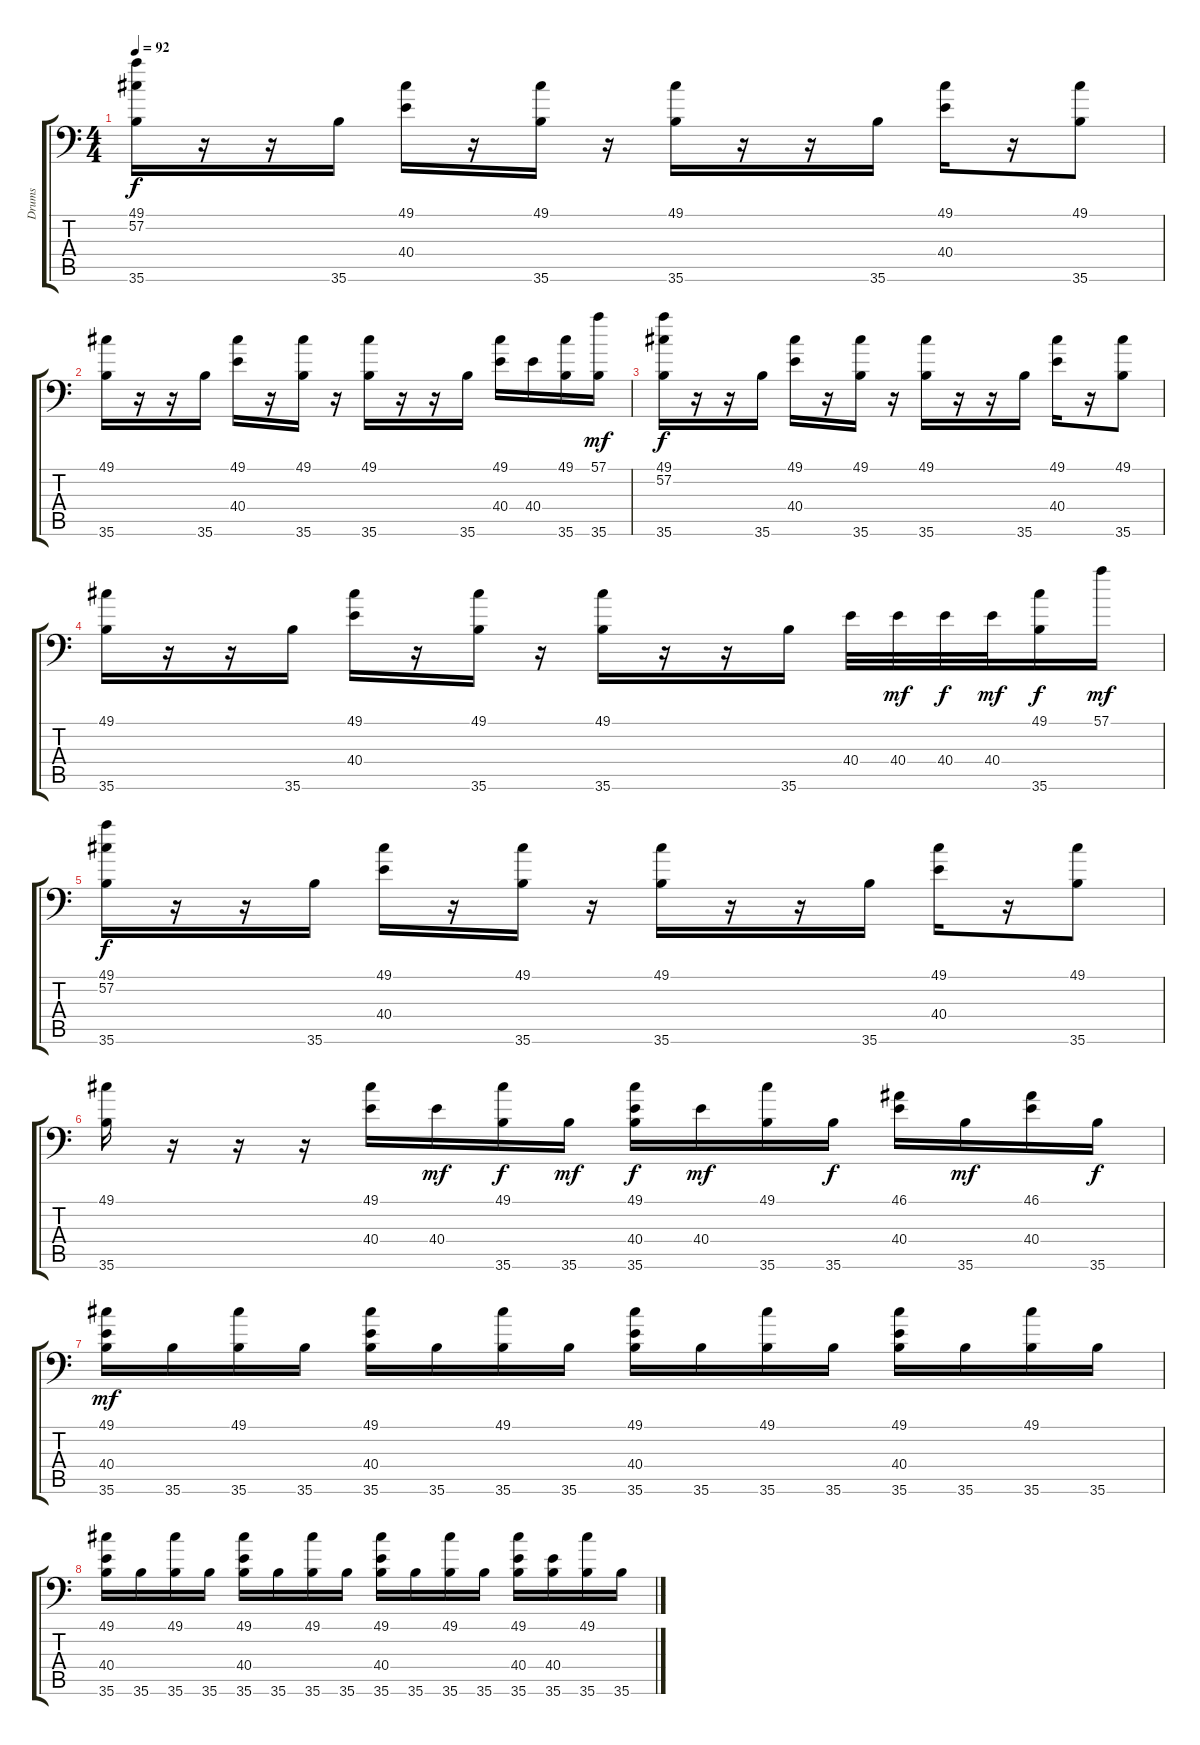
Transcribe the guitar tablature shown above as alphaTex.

\track ("Drums" "Drums") {instrument acousticgrandpiano}
\staff {score tabs}
\tuning (C-1 C-1 C-1 C-1 C-1 C-1) {hide}
\ts (4 4)
\tempo 92
\clef f4
\ks c
(49.1 57.2 35.6).16{dy f} r.16 r.16 35.6.16 (49.1 40.4).16 r.16 (49.1 35.6).16 r.16 (49.1 35.6).16 r.16 r.16 35.6.16 (49.1 40.4).16 r.16 (49.1 35.6).8 |
(49.1 35.6).16 r.16 r.16 35.6.16 (49.1 40.4).16 r.16 (49.1 35.6).16 r.16 (49.1 35.6).16 r.16 r.16 35.6.16 (49.1 40.4).16 40.4.16 (49.1 35.6).16 (57.1 35.6).16{dy mf} |
(49.1 57.2 35.6).16{dy f} r.16 r.16 35.6.16 (49.1 40.4).16 r.16 (49.1 35.6).16 r.16 (49.1 35.6).16 r.16 r.16 35.6.16 (49.1 40.4).16 r.16 (49.1 35.6).8 |
(49.1 35.6).16 r.16 r.16 35.6.16 (49.1 40.4).16 r.16 (49.1 35.6).16 r.16 (49.1 35.6).16 r.16 r.16 35.6.16 40.4.32 40.4.32{dy mf} 40.4.32{dy f} 40.4.32{dy mf} (49.1 35.6).16{dy f} 57.1.16{dy mf} |
(49.1 57.2 35.6).16{dy f} r.16 r.16 35.6.16 (49.1 40.4).16 r.16 (49.1 35.6).16 r.16 (49.1 35.6).16 r.16 r.16 35.6.16 (49.1 40.4).16 r.16 (49.1 35.6).8 |
(49.1 35.6).16 r.16 r.16 r.16 (49.1 40.4).16 40.4.16{dy mf} (49.1 35.6).16{dy f} 35.6.16{dy mf} (49.1 40.4 35.6).16{dy f} 40.4.16{dy mf} (49.1 35.6).16 35.6.16{dy f} (46.1 40.4).16 35.6.16{dy mf} (46.1 40.4).16 35.6.16{dy f} |
(49.1 40.4 35.6).16{dy mf} 35.6.16 (49.1 35.6).16 35.6.16 (49.1 40.4 35.6).16 35.6.16 (49.1 35.6).16 35.6.16 (49.1 40.4 35.6).16 35.6.16 (49.1 35.6).16 35.6.16 (49.1 40.4 35.6).16 35.6.16 (49.1 35.6).16 35.6.16 |
(49.1 40.4 35.6).16 35.6.16 (49.1 35.6).16 35.6.16 (49.1 40.4 35.6).16 35.6.16 (49.1 35.6).16 35.6.16 (49.1 40.4 35.6).16 35.6.16 (49.1 35.6).16 35.6.16 (49.1 40.4 35.6).16 (40.4 35.6).16 (49.1 35.6).16 35.6.16
